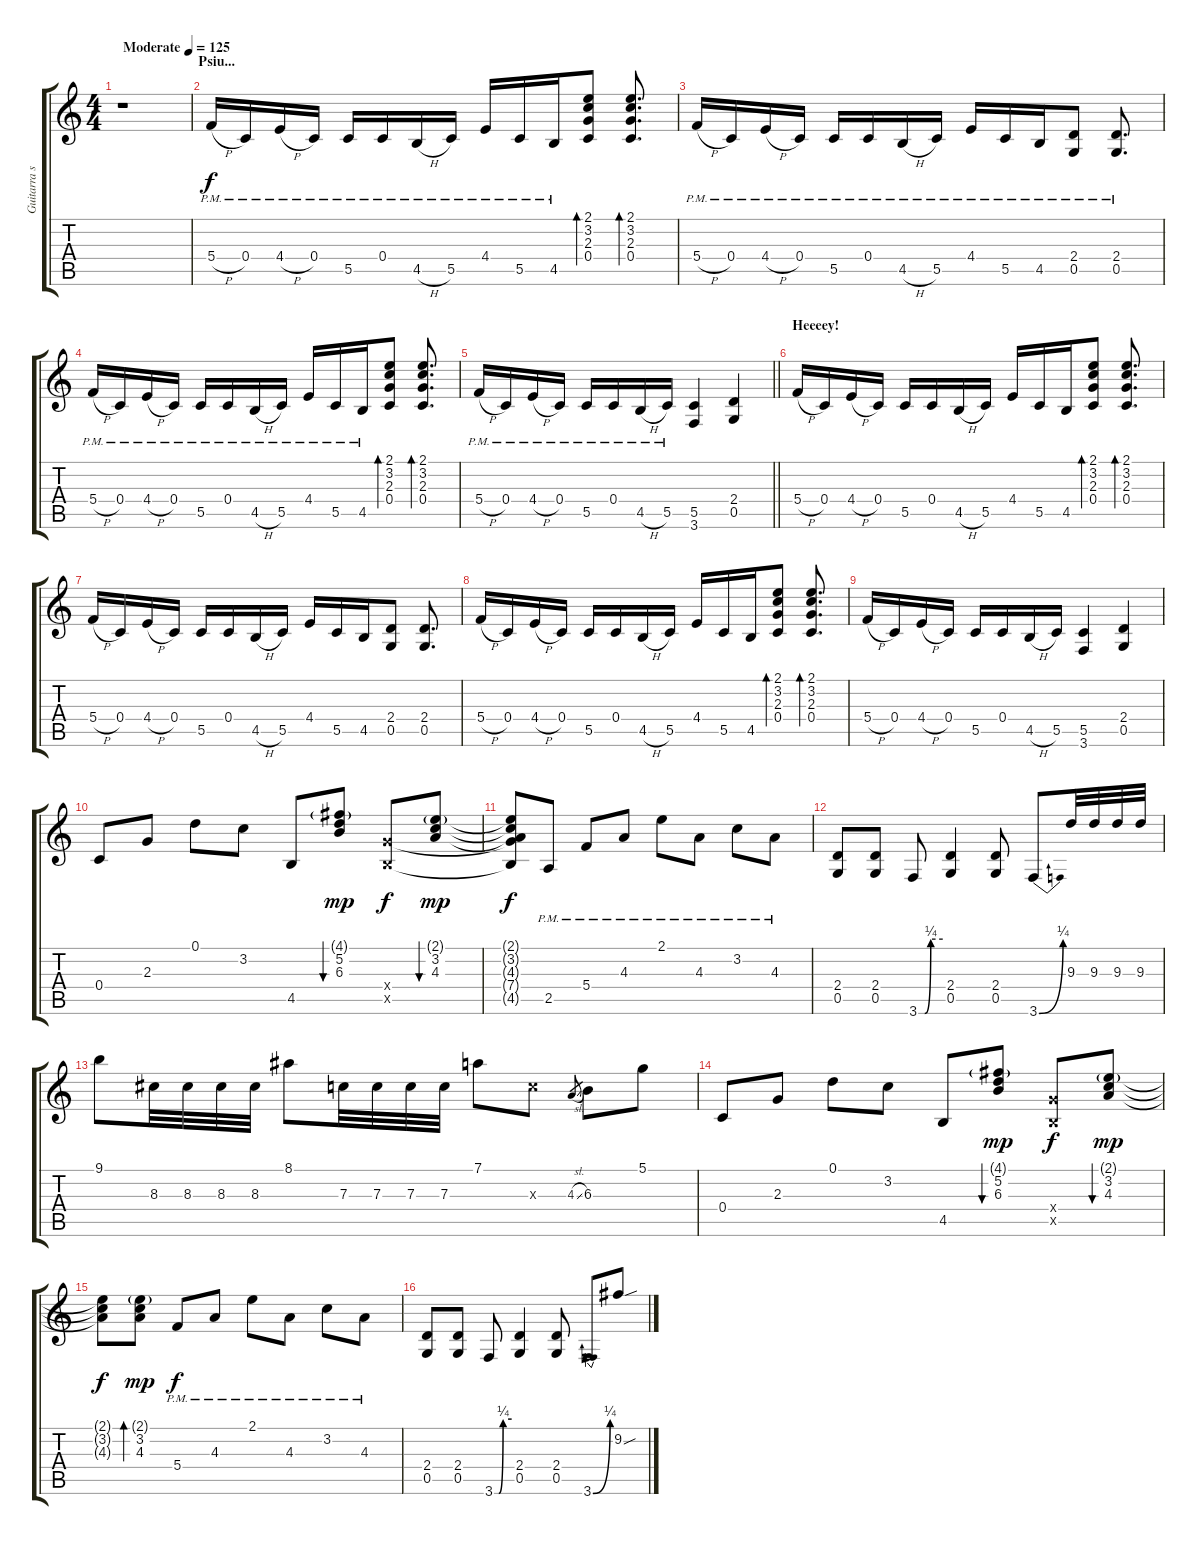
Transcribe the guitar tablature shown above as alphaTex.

\track ("Guitarra solo" "Guitarra s") {instrument distortionguitar}
\staff {score tabs}
\tuning (D4 A3 F3 C3 G2 D2) {hide}
\ts (4 4)
\section ("" "                       Psiu...")
\tempo (125 "Moderate")
\clef g2
\ks c
r.1{dy f instrument distortionguitar} |
5.4{h pm}.16{instrument electricguitarclean} 0.4{pm}.16 4.4{h pm}.16 0.4{pm}.16 5.5{pm}.16 0.4{pm}.16 4.5{h pm}.16 5.5{pm}.16 4.4{pm}.16 5.5{pm}.16 4.5{pm}.16 (2.1 3.2 2.3 0.4).8{bd 30} (2.1 3.2 2.3 0.4).8{d bd 30} |
5.4{h pm}.16 0.4{pm}.16 4.4{h pm}.16 0.4{pm}.16 5.5{pm}.16 0.4{pm}.16 4.5{h pm}.16 5.5{pm}.16 4.4{pm}.16 5.5{pm}.16 4.5{pm}.16 (2.4{pm} 0.5{pm}).8 (2.4{pm} 0.5{pm}).8{d} |
5.4{h pm}.16 0.4{pm}.16 4.4{h pm}.16 0.4{pm}.16 5.5{pm}.16 0.4{pm}.16 4.5{h pm}.16 5.5{pm}.16 4.4{pm}.16 5.5{pm}.16 4.5{pm}.16 (2.1 3.2 2.3 0.4).8{bd 30} (2.1 3.2 2.3 0.4).8{d bd 30} |
\barLineRight lightlight
5.4{h pm}.16 0.4{pm}.16 4.4{h pm}.16 0.4{pm}.16 5.5{pm}.16 0.4{pm}.16 4.5{h pm}.16 5.5{pm}.16 (5.5 3.6).4{instrument distortionguitar} (2.4 0.5).4 |
\section ("" "Heeeey!")
5.4{h}.16{volume 12 instrument distortionguitar} 0.4.16 4.4{h}.16 0.4.16 5.5.16 0.4.16 4.5{h}.16 5.5.16 4.4.16 5.5.16 4.5.16 (2.1 3.2 2.3 0.4).8{bd 30} (2.1 3.2 2.3 0.4).8{d bd 30} |
5.4{h}.16 0.4.16 4.4{h}.16 0.4.16 5.5.16 0.4.16 4.5{h}.16 5.5.16 4.4.16 5.5.16 4.5.16 (2.4 0.5).8 (2.4 0.5).8{d} |
5.4{h}.16 0.4.16 4.4{h}.16 0.4.16 5.5.16 0.4.16 4.5{h}.16 5.5.16 4.4.16 5.5.16 4.5.16 (2.1 3.2 2.3 0.4).8{bd 30} (2.1 3.2 2.3 0.4).8{d bd 30} |
5.4{h}.16 0.4.16 4.4{h}.16 0.4.16 5.5.16 0.4.16 4.5{h}.16 5.5.16 (5.5 3.6).4 (2.4 0.5).4 |
0.4.8 2.3.8 0.1.8 3.2.8 4.5.8 (4.1{g} 5.2 6.3).8{bu 60 dy mp} (7.4{x} 4.5{x}).8{dy f} (2.1{g} 3.2 4.3).8{bu 60 dy mp} |
(2.1{t} 3.2{t} 4.3{t} 7.4{t} 4.5{t}).8{dy f} 2.5{pm}.8 5.4{pm}.8 4.3{pm}.8 2.1{pm}.8 4.3{pm}.8 3.2{pm}.8 4.3{pm}.8 |
(2.4 0.5).8 (2.4 0.5).8 3.6{be (custom 0 0 15 0 30 1 60 1)}.8 (2.4 0.5).4 (2.4 0.5).8 3.6{be (bend 0 0 60 1)}.8 9.3.32 9.3.32 9.3.32 9.3.32 |
9.1.8 8.3.32 8.3.32 8.3.32 8.3.32 8.1.8 7.3.32 7.3.32 7.3.32 7.3.32 7.1.8 7.3{x}.8 4.3{sl}.8{gr} 6.3.8 5.1.8 |
0.4.8 2.3.8 0.1.8 3.2.8 4.5.8 (4.1{g} 5.2 6.3).8{bu 60 dy mp} (7.4{x} 4.5{x}).8{dy f} (2.1{g} 3.2 4.3).8{bu 60 dy mp} |
(2.1{t} 3.2{t} 4.3{t}).8{dy f} (2.1{g} 3.2 4.3).8{bd 60 dy mp} 5.4{pm}.8{dy f} 4.3{pm}.8 2.1{pm}.8 4.3{pm}.8 3.2{pm}.8 4.3{pm}.8 |
(2.4 0.5).8 (2.4 0.5).8 3.6{be (custom 0 0 15 0 30 1 60 1)}.8 (2.4 0.5).4 (2.4 0.5).8 3.6{be (bend 0 0 60 1)}.8 9.2{sou}.8
